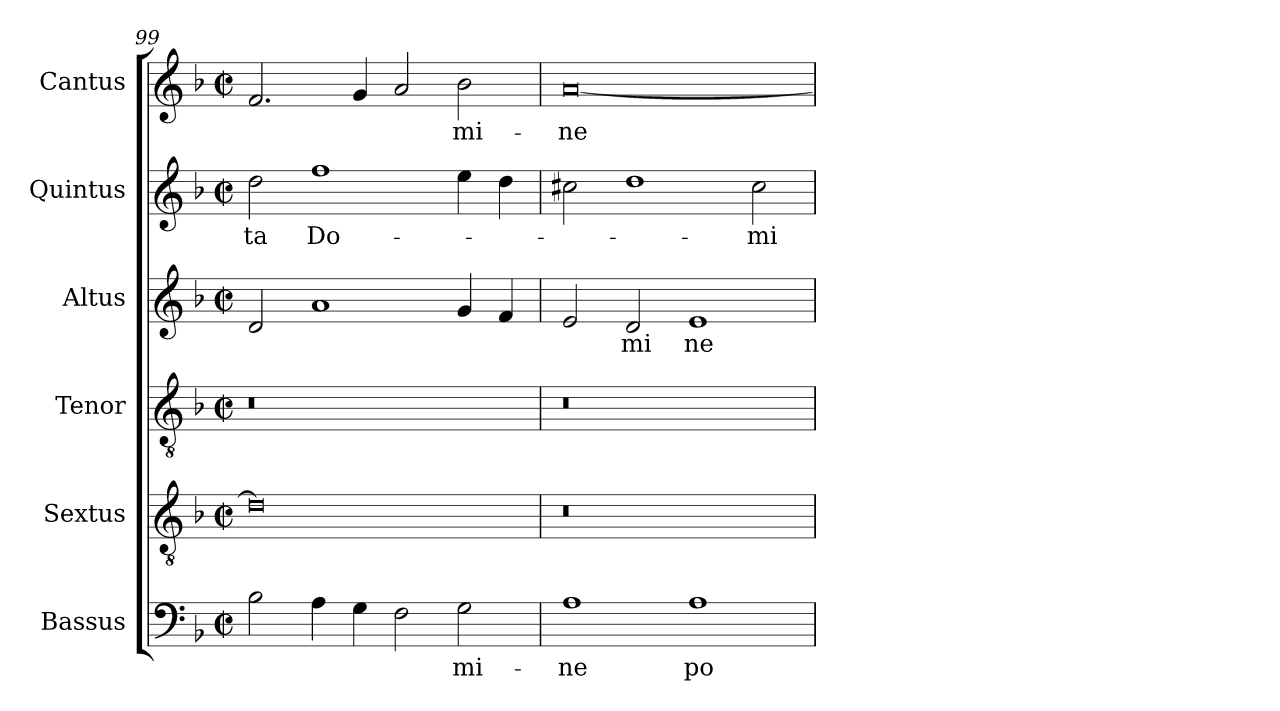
**kern	**text	**kern	**kern	**kern	**text	**kern	**text	**kern	**text
*part6	*part6	*part5	*part4	*part3	*part3	*part2	*part2	*part1	*part1
*staff6	*staff6	*staff5	*staff4	*staff3	*staff3	*staff2	*staff2	*staff1	*staff1
*I"Bassus	*	*I"Sextus	*I"Tenor	*I"Altus	*	*I"Quintus	*	*I"Cantus	*
!!LO:LB:g=z
*clefF4	*	*clefGv2	*clefGv2	*clefG2	*	*clefG2	*	*clefG2	*
*k[b-]	*	*k[b-]	*k[b-]	*k[b-]	*	*k[b-]	*	*k[b-]	*
*F:	*	*F:	*F:	*F:	*	*F:	*	*F:	*
*M2/2	*	*M2/2	*M2/2	*M2/2	*	*M2/2	*	*M2/2	*
*met(c|)	*	*met(c|)	*met(c|)	*met(c|)	*	*met(c|)	*	*met(c|)	*
=99	=99	=99	=99	=99	=99	=99	=99	=99	=99
!	!	!	!	!	!	!	!LO:LY:b:cj	!	!
2B-\	.	0d]	0r	2d/	.	2dd\	ta	2.f/	.
!	!	!	!	!	!	!	!LO:LY:b:cj	!	!
4A\	.	.	.	1a	.	1ff	Do-	.	.
4G\	.	.	.	.	.	.	.	4g/	.
2F\	.	.	.	.	.	.	.	2a/	.
!	!LO:LY:b:cj	!	!	!	!	!	!	!	!LO:LY:b:cj
2G\	-mi-	.	.	4g/	.	4ee\	.	2b-\	mi-
.	.	.	.	4f/	.	4dd\	.	.	.
=100	=100	=100	=100	=100	=100	=100	=100	=100	=100
!	!LO:LY:b:cj	!	!	!	!	!	!	!	!LO:LY:b:cj
1A	-ne	0r	0r	2e/	.	2cc#X\	.	[<0a	-ne
!	!	!	!	!	!LO:LY:b:cj	!	!	!	!
.	.	.	.	2d/	-mi	1dd	.	.	.
!	!LO:LY:b:cj	!	!	!	!LO:LY:b:cj	!	!	!	!
1A	po-	.	.	1e	ne	.	.	.	.
!	!	!	!	!	!	!	!LO:LY:b:cj	!	!
.	.	.	.	.	.	2cc#\	-mi-	.	.
=	=	=	=	=	=	=	=	=	=
*-	*-	*-	*-	*-	*-	*-	*-	*-	*-
